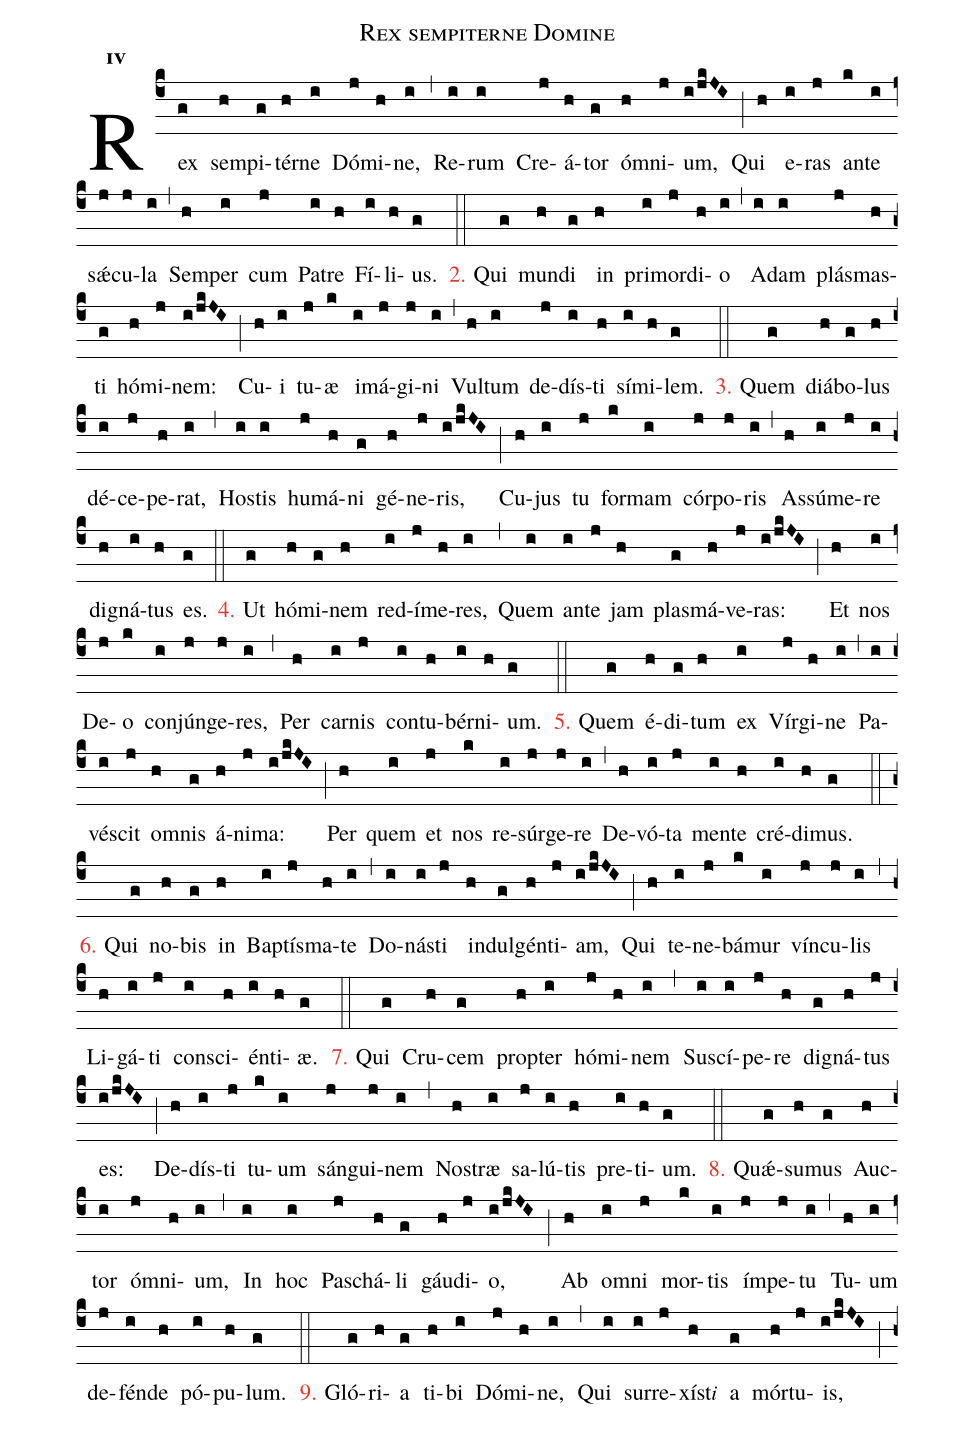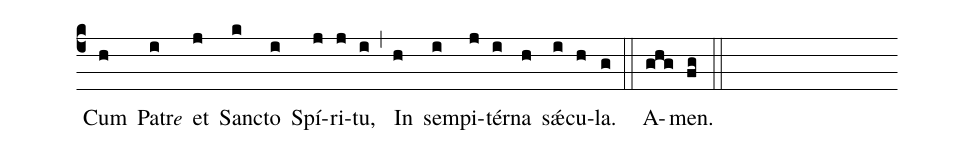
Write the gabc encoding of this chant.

name:Rex sempiterne Domine;
office-part:hy;
mode:4;
%%
initial-style: 1;
name: Rex sempiterne Domine;
mode: 1;
office-part: Hymnus;
annotation: Hymn.;
annotation: viii;
%%
initial-style: 1;
%%
(c4) Rex(g) sem(h)pi(g)tér(h)ne(i) Dó(j)mi(h)ne,(i) (,)
Re(i)rum(i) Cre(j)á(h)tor(g) óm(h)ni(j)um,(i/jkJI) (;)
Qui(h) e(i)ras(j) an(k)te(i) sǽ(j)cu(j)la(i) (,)
Sem(h)per(i) cum(j) Pa(i)tre(h) Fí(i)li(h)us.(g) (::)

<c>2.</c> Qui(g) mun(h)di(g) in(h) pri(i)mor(j)di(h)o(i) (,)
A(i)dam(i) plás(j)mas(h)ti(g) hó(h)mi(j)nem:(i/jkJI) (;)
Cu(h)i(i) tu(j)æ(k) i(i)má(j)gi(j)ni(i) (,)
Vul(h)tum(i) de(j)dís(i)ti(h) sí(i)mi(h)lem.(g) (::)

<c>3.</c> Quem(g) d{iá}(h)bo(g)lus(h) dé(i)ce(j)pe(h)rat,(i) (,)
Hos(i)tis(i) hu(j)má(h)ni(g) gé(h)ne(j)ris,(i/jkJI) (;)
Cu(h)jus(i) tu(j) for(k)mam(i) cór(j)po(j)ris(i) (,)
As(h)sú(i)me(j)re(i) di(h)gná(i)tus(h) es.(g) (::)

<c>4.</c> Ut(g) hó(h)mi(g)nem(h) red(i)í(j)me(h)res,(i) (,)
Quem(i) an(i)te(j) jam(h) plas(g)má(h)ve(j)ras:(i/jkJI) (;)
Et(h) nos(i) De(j)o(k) con(i)jún(j)ge(j)res,(i) (,)
Per(h) car(i)nis(j) con(i)tu(h)bér(i)ni(h)um.(g) (::)

<c>5.</c> Quem(g) é(h)di(g)tum(h) ex(i) Vír(j)gi(h)ne(i) (,)
Pa(i)vé(i)scit(j) om(h)nis(g) á(h)ni(j)ma:(i/jkJI) (;)
Per(h) quem(i) et(j) nos(k) re(i)súr(j)ge(j)re(i) (,)
De(h)vó(i)ta(j) men(i)te(h) cré(i)di(h)mus.(g) (::)

<c>6.</c> Qui(g) no(h)bis(g) in(h) Bap(i)tís(j)ma(h)te(i) (,)
Do(i)nás(i)ti(j) in(h)dul(g)gén(h)ti(j)am,(i/jkJI) (;)
Qui(h) te(i)ne(j)bá(k)mur(i) vín(j)cu(j)lis(i) (,)
Li(h)gá(i)ti(j) con(i)sci(h)én(i)ti(h)æ.(g) (::)

<c>7.</c> Qui(g) Cru(h)cem(g) prop(h)ter(i) hó(j)mi(h)nem(i) (,)
Su(i)scí(i)pe(j)re(h) di(g)gná(h)tus(j) es:(i/jkJI) (;)
De(h)dís(i)ti(j) tu(k)um(i) sán(j)gui(j)nem(i) (,)
Nos(h)træ(i) sa(j)lú(i)tis(h) pre(i)ti(h)um.(g) (::)

<c>8.</c> Quǽ(g)su(h)mus(g) Auc(h)tor(i) óm(j)ni(h)um,(i) (,)
In(i) hoc(i) Pas(j)chá(h)li(g) gáu(h)di(j)o,(i/jkJI) (;)
Ab(h) om(i)ni(j) mor(k)tis(i) ím(j)pe(j)tu(i) (,)
Tu(h)um(i) de(j)fén(i)de(h) pó(i)pu(h)lum.(g) (::)

<c>9.</c> Gló(g)ri(h)a(g) ti(h)bi(i) Dó(j)mi(h)ne,(i) (,)
Qui(i) sur(i)re(j)xíst<e>i</e>(h) a(g) mór(h)tu(j)is,(i/jkJI) (;)
Cum(h) Patr<e>e</e>(i) et(j) Sanc(k)to(i) Spí(j)ri(j)tu,(i) (,)
In(h) sem(i)pi(j)tér(i)na(h) sǽ(i)cu(h)la.(g) (::)
A(ghg)men.(fg) (::)
